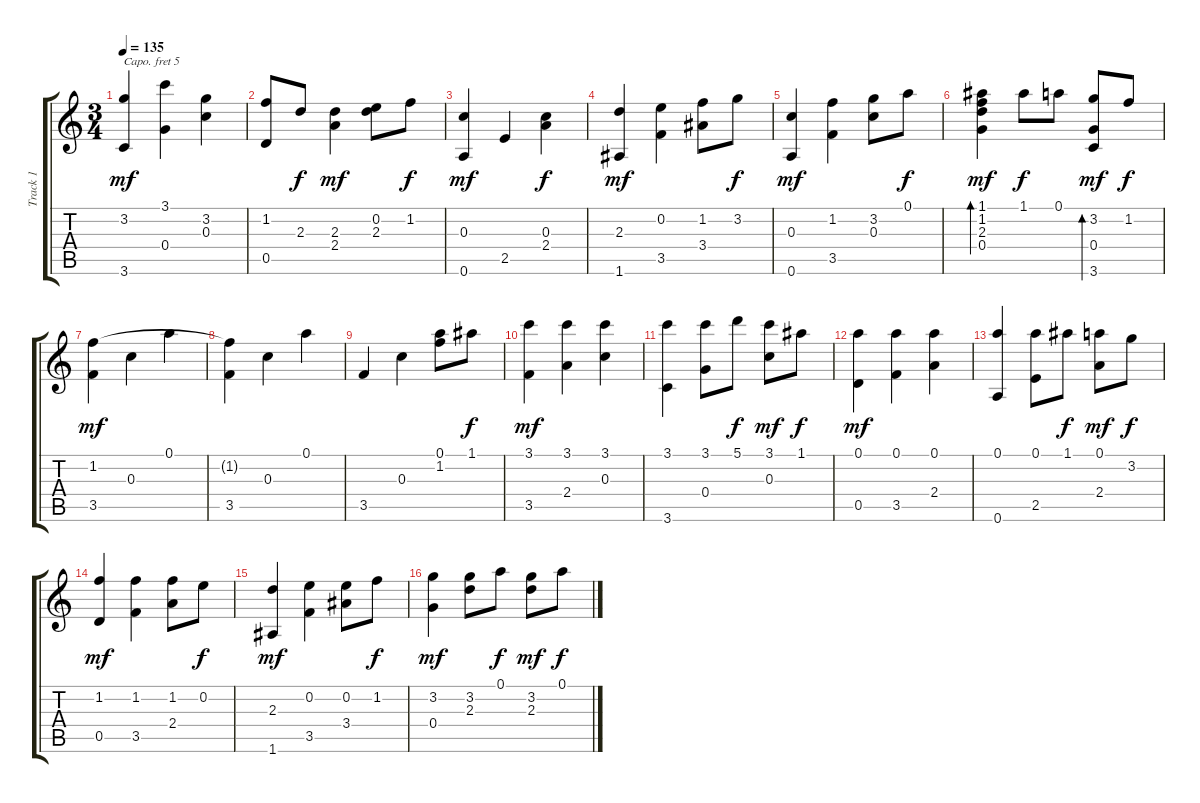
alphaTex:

\track ("Track 1" "Track 1") {instrument acousticguitarsteel}
\staff {score tabs}
\capo 5
\tuning (E4 B3 G3 D3 A2 E2) {hide}
\ts (3 4)
\tempo 135
\clef g2
\ks c
(3.2 3.6).4{dy mf} (3.1 0.4).4 (3.2 0.3).4 |
(1.2 0.5).8 2.3.8{dy f} (2.3 2.4).4{dy mf} (0.2 2.3).8 1.2.8{dy f} |
(0.3 0.6).4{dy mf} 2.5.4 (0.3 2.4).4{dy f} |
(2.3 1.6).4{dy mf} (0.2 3.5).4 (1.2 3.4).8 3.2.8{dy f} |
(0.3 0.6).4{dy mf} (1.2 3.5).4 (3.2 0.3).8 0.1.8{dy f} |
(1.1 1.2 2.3 0.4).4{bd 60 dy mf} 1.1.8{dy f} 0.1.8 (3.2 0.4 3.6).8{bd 60 dy mf} 1.2.8{dy f} |
(1.2 3.5).4{dy mf} 0.3.4 0.1.4 |
(1.2{t} 3.5).4 0.3.4 0.1.4 |
3.5.4 0.3.4 (0.1 1.2).8 1.1.8{dy f} |
(3.1 3.5).4{dy mf} (3.1 2.4).4 (3.1 0.3).4 |
(3.1 3.6).4 (3.1 0.4).8 5.1.8{dy f} (3.1 0.3).8{dy mf} 1.1.8{dy f} |
(0.1 0.5).4{dy mf} (0.1 3.5).4 (0.1 2.4).4 |
(0.1 0.6).4 (0.1 2.5).8 1.1.8{dy f} (0.1 2.4).8{dy mf} 3.2.8{dy f} |
(1.2 0.5).4{dy mf} (1.2 3.5).4 (1.2 2.4).8 0.2.8{dy f} |
(2.3 1.6).4{dy mf} (0.2 3.5).4 (0.2 3.4).8 1.2.8{dy f} |
(3.2 0.4).4{dy mf} (3.2 2.3).8 0.1.8{dy f} (3.2 2.3).8{dy mf} 0.1.8{dy f}
